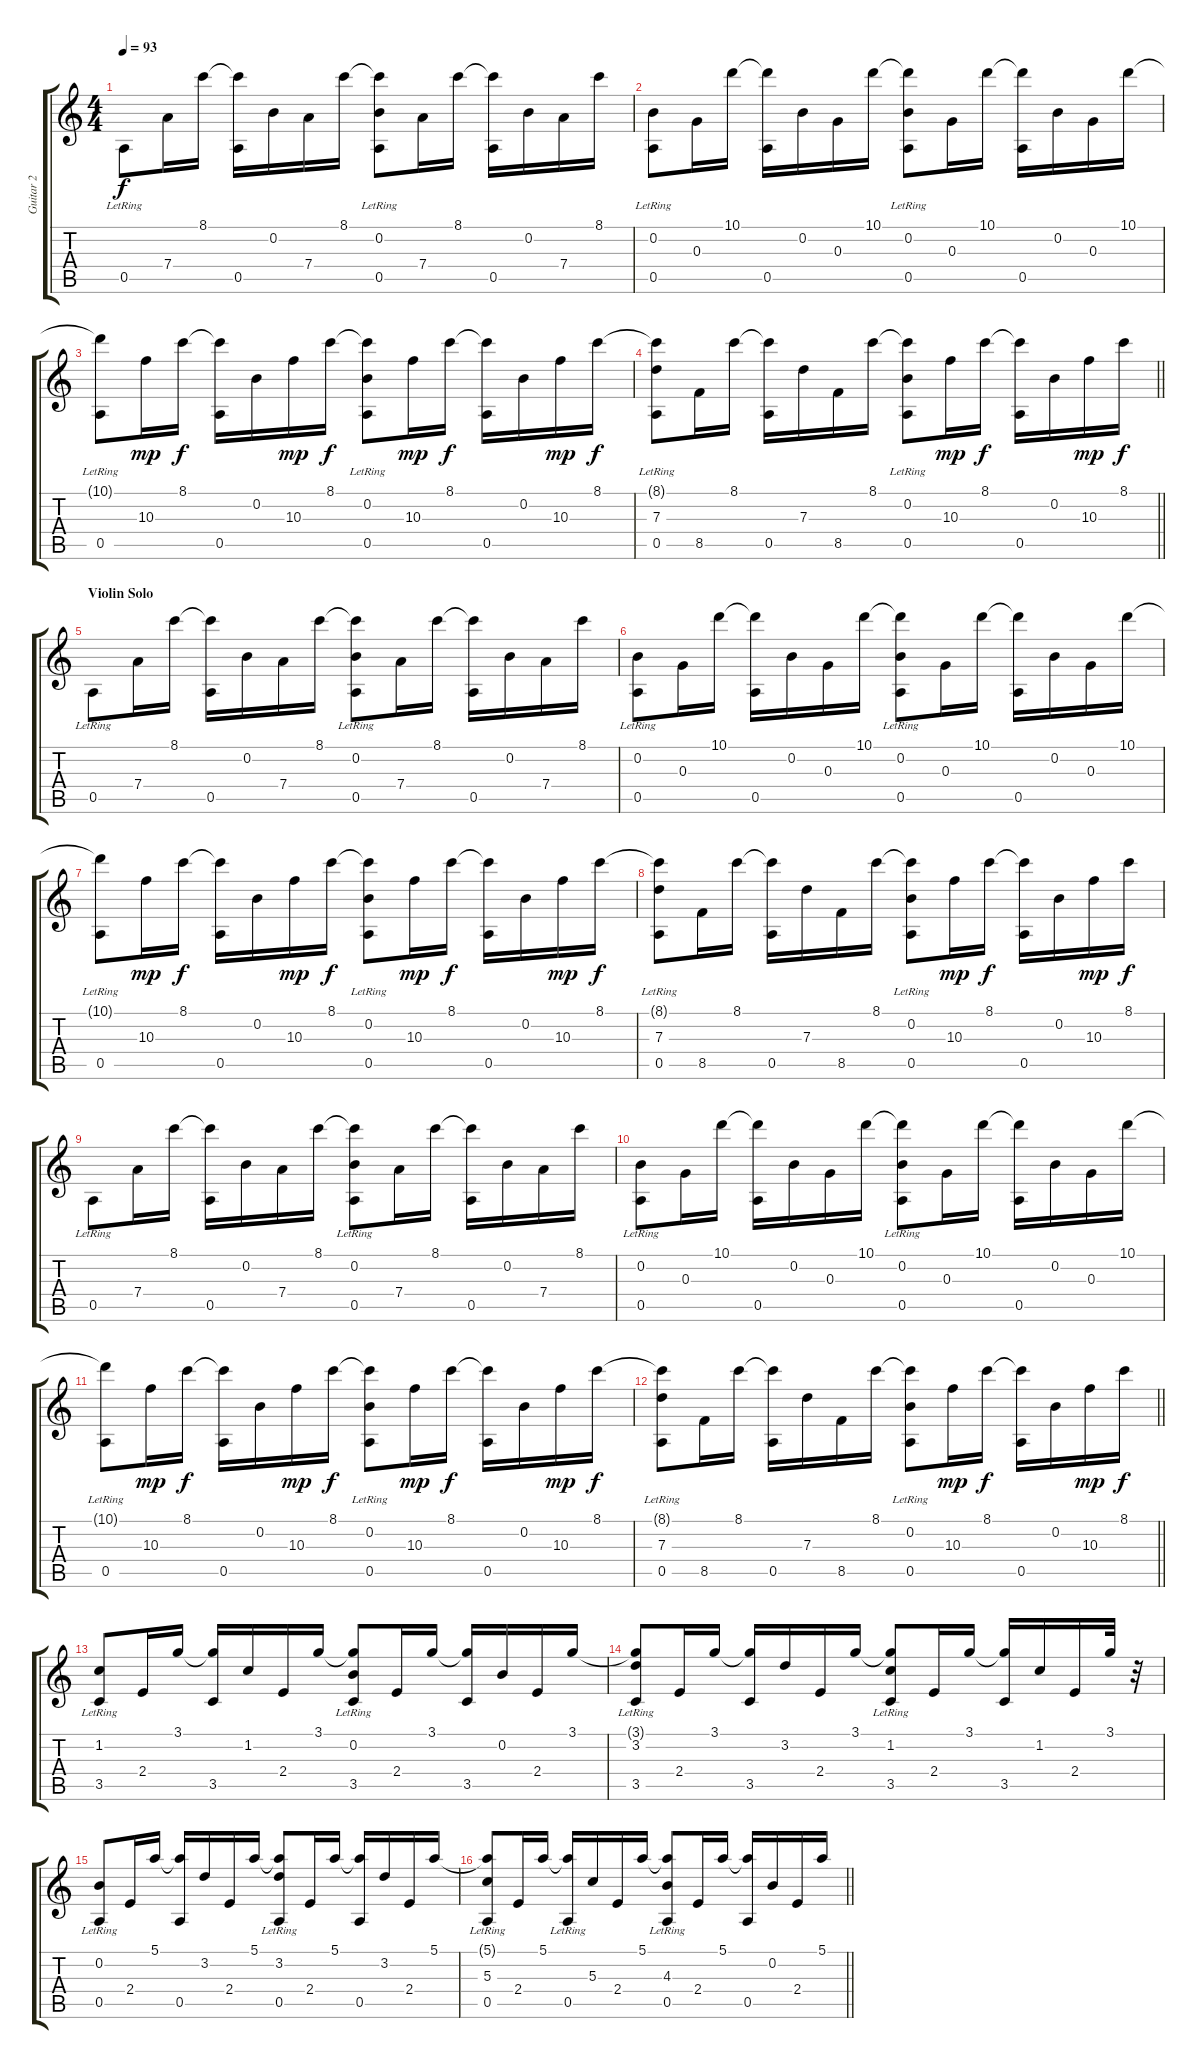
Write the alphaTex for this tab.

\track ("Guitar 2" "Guitar 2") {instrument acousticguitarsteel}
\staff {score tabs}
\tuning (E4 B3 G3 D3 A2 E2) {hide}
\ts (4 4)
\tempo 93
\clef g2
\ks c
0.5{lr}.8{dy f} 7.4.16 8.1.16 (8.1{t} 0.5).16 0.2.16 7.4.16 8.1.16 (8.1{t} 0.2{lr} 0.5{lr}).8 7.4.16 8.1.16 (8.1{t} 0.5).16 0.2.16 7.4.16 8.1.16 |
(0.2{lr} 0.5{lr}).8 0.3.16 10.1.16 (10.1{t} 0.5).16 0.2.16 0.3.16 10.1.16 (10.1{t} 0.2{lr} 0.5{lr}).8 0.3.16 10.1.16 (10.1{t} 0.5).16 0.2.16 0.3.16 10.1.16 |
(10.1{t} 0.5{lr}).8 10.3.16{dy mp} 8.1.16{dy f} (8.1{t} 0.5).16 0.2.16 10.3.16{dy mp} 8.1.16{dy f} (8.1{t} 0.2{lr} 0.5{lr}).8 10.3.16{dy mp} 8.1.16{dy f} (8.1{t} 0.5).16 0.2.16 10.3.16{dy mp} 8.1.16{dy f} |
\barLineRight lightlight
(8.1{t} 7.3{lr} 0.5{lr}).8 8.5.16 8.1.16 (8.1{t} 0.5).16 7.3.16 8.5.16 8.1.16 (8.1{t} 0.2{lr} 0.5{lr}).8 10.3.16{dy mp} 8.1.16{dy f} (8.1{t} 0.5).16 0.2.16 10.3.16{dy mp} 8.1.16{dy f} |
\section ("" "Violin Solo")
0.5{lr}.8 7.4.16 8.1.16 (8.1{t} 0.5).16 0.2.16 7.4.16 8.1.16 (8.1{t} 0.2{lr} 0.5{lr}).8 7.4.16 8.1.16 (8.1{t} 0.5).16 0.2.16 7.4.16 8.1.16 |
(0.2{lr} 0.5{lr}).8 0.3.16 10.1.16 (10.1{t} 0.5).16 0.2.16 0.3.16 10.1.16 (10.1{t} 0.2{lr} 0.5{lr}).8 0.3.16 10.1.16 (10.1{t} 0.5).16 0.2.16 0.3.16 10.1.16 |
(10.1{t} 0.5{lr}).8 10.3.16{dy mp} 8.1.16{dy f} (8.1{t} 0.5).16 0.2.16 10.3.16{dy mp} 8.1.16{dy f} (8.1{t} 0.2{lr} 0.5{lr}).8 10.3.16{dy mp} 8.1.16{dy f} (8.1{t} 0.5).16 0.2.16 10.3.16{dy mp} 8.1.16{dy f} |
(8.1{t} 7.3{lr} 0.5{lr}).8 8.5.16 8.1.16 (8.1{t} 0.5).16 7.3.16 8.5.16 8.1.16 (8.1{t} 0.2{lr} 0.5{lr}).8 10.3.16{dy mp} 8.1.16{dy f} (8.1{t} 0.5).16 0.2.16 10.3.16{dy mp} 8.1.16{dy f} |
0.5{lr}.8 7.4.16 8.1.16 (8.1{t} 0.5).16 0.2.16 7.4.16 8.1.16 (8.1{t} 0.2{lr} 0.5{lr}).8 7.4.16 8.1.16 (8.1{t} 0.5).16 0.2.16 7.4.16 8.1.16 |
(0.2{lr} 0.5{lr}).8 0.3.16 10.1.16 (10.1{t} 0.5).16 0.2.16 0.3.16 10.1.16 (10.1{t} 0.2{lr} 0.5{lr}).8 0.3.16 10.1.16 (10.1{t} 0.5).16 0.2.16 0.3.16 10.1.16 |
(10.1{t} 0.5{lr}).8 10.3.16{dy mp} 8.1.16{dy f} (8.1{t} 0.5).16 0.2.16 10.3.16{dy mp} 8.1.16{dy f} (8.1{t} 0.2{lr} 0.5{lr}).8 10.3.16{dy mp} 8.1.16{dy f} (8.1{t} 0.5).16 0.2.16 10.3.16{dy mp} 8.1.16{dy f} |
\barLineRight lightlight
(8.1{t} 7.3{lr} 0.5{lr}).8 8.5.16 8.1.16 (8.1{t} 0.5).16 7.3.16 8.5.16 8.1.16 (8.1{t} 0.2{lr} 0.5{lr}).8 10.3.16{dy mp} 8.1.16{dy f} (8.1{t} 0.5).16 0.2.16 10.3.16{dy mp} 8.1.16{dy f} |
(1.2{lr} 3.5{lr}).8 2.4.16 3.1.16 (3.1{t} 3.5).16 1.2.16 2.4.16 3.1.16 (3.1{t} 0.2{lr} 3.5{lr}).8 2.4.16 3.1.16 (3.1{t} 3.5).16 0.2.16 2.4.16 3.1.16 |
(3.1{t} 3.2{lr} 3.5{lr}).8 2.4.16 3.1.16 (3.1{t} 3.5).16 3.2.16 2.4.16 3.1.16 (3.1{t} 1.2{lr} 3.5{lr}).8 2.4.16 3.1.16 (3.1{t} 3.5).16 1.2.16 2.4.16 3.1.32 r.32 |
(0.2{lr} 0.5{lr}).8 2.4.16 5.1.16 (5.1{t} 0.5).16 3.2.16 2.4.16 5.1.16 (5.1{t} 3.2{lr} 0.5{lr}).8 2.4.16 5.1.16 (5.1{t} 0.5).16 3.2.16 2.4.16 5.1.16 |
\barLineRight lightlight
(5.1{t} 5.3{lr} 0.5{lr}).8 2.4.16 5.1.16 (5.1{t} 0.5{lr}).16 5.3.16 2.4.16 5.1.16 (5.1{t} 4.3{lr} 0.5{lr}).8 2.4.16 5.1.16 (5.1{t} 0.5).16 0.2.16 2.4.16 5.1.16
